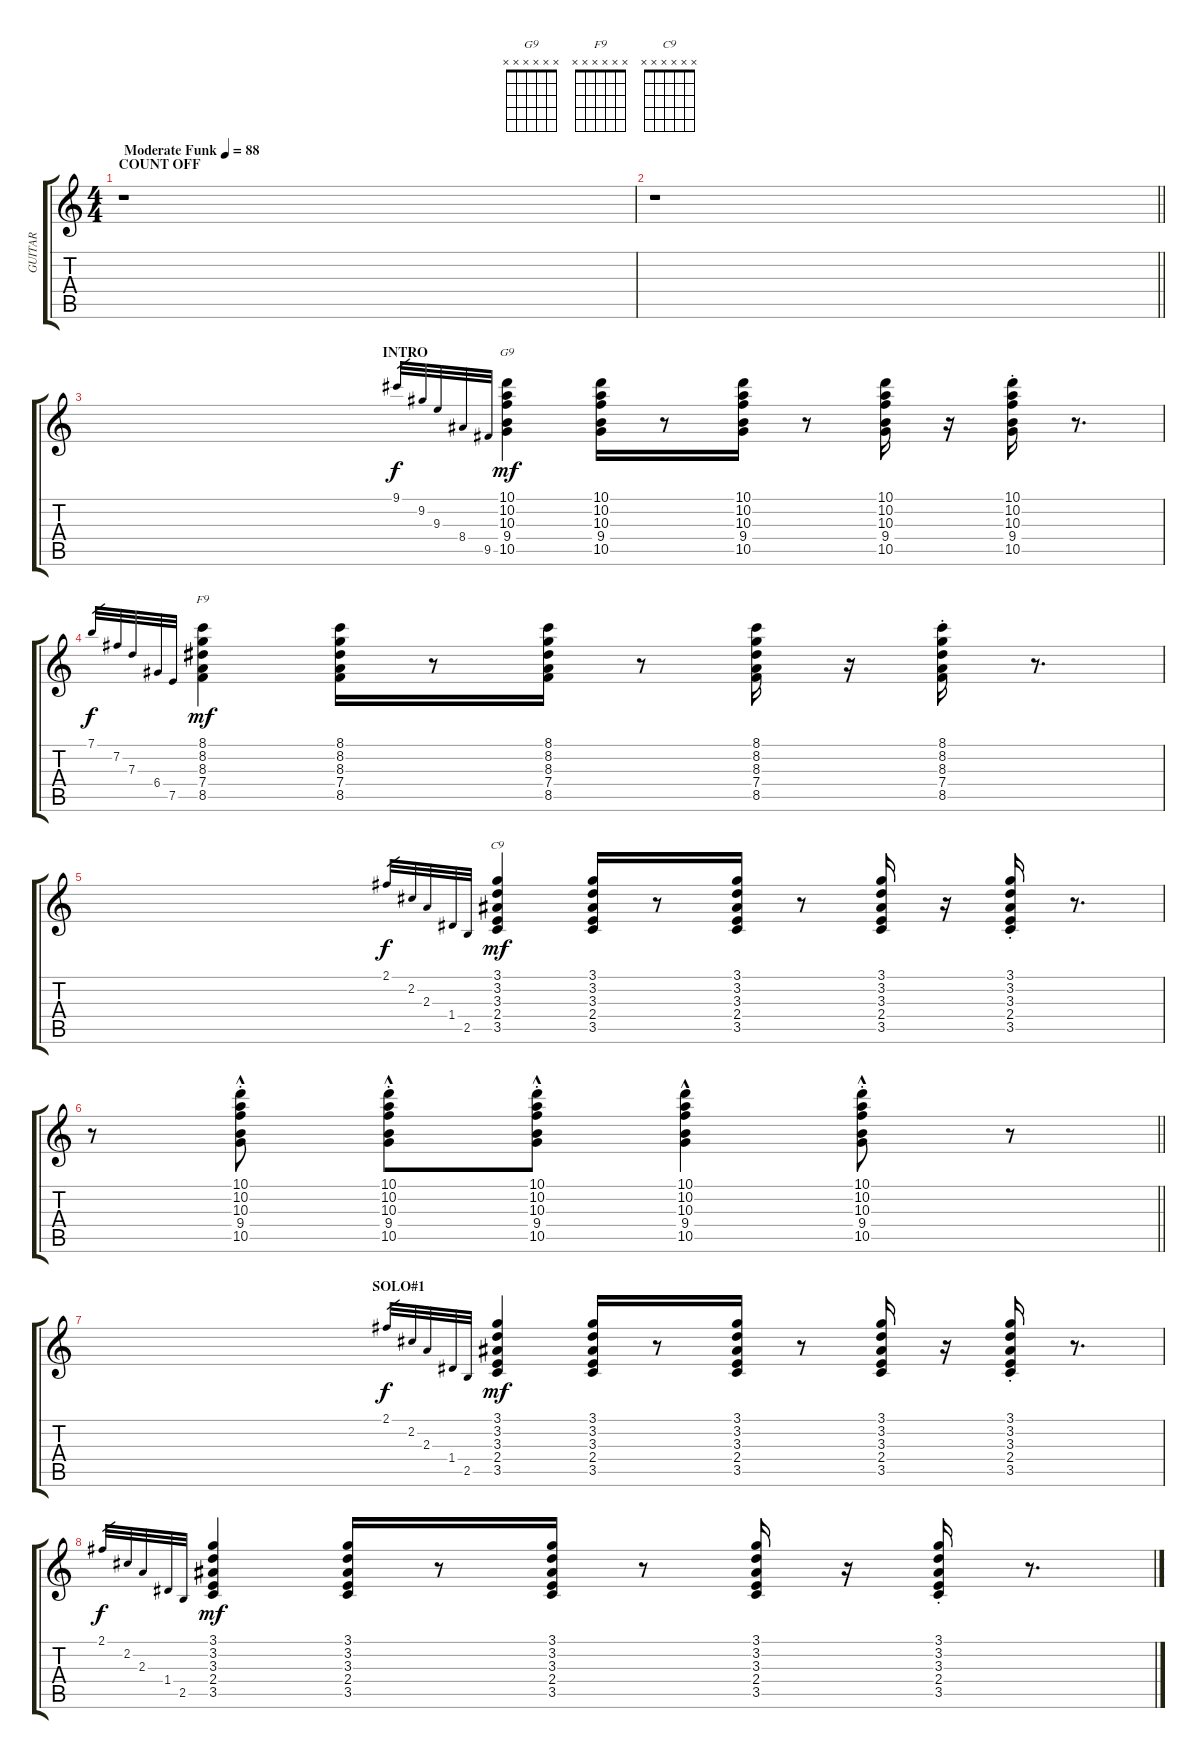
\track ("GUITAR" "GUITAR") {instrument electricguitarclean}
\staff {score tabs}
\tuning (E4 B3 G3 D3 A2 E2) {hide}
\chord ("G9" x x x x x x)
\chord ("F9" x x x x x x)
\chord ("C9" x x x x x x)
\ts (4 4)
\section ("" "COUNT OFF")
\tempo (88 "Moderate Funk")
\clef g2
\ks c
r.1{dy f instrument electricguitarclean} |
\barLineRight lightlight
r.1 |
\section ("" "INTRO")
9.1.32{gr} 9.2.32{gr} 9.3.32{gr} 8.4.32{gr} 9.5.32{gr} (10.1 10.2 10.3 9.4 10.5).4{ch "G9" dy mf} (10.1 10.2 10.3 9.4 10.5).16 r.8 (10.1 10.2 10.3 9.4 10.5).16 r.8 (10.1 10.2 10.3 9.4 10.5).16 r.16 (10.1{st} 10.2{st} 10.3{st} 9.4{st} 10.5{st}).16 r.8{d} |
7.1.32{gr dy f} 7.2.32{gr} 7.3.32{gr} 6.4.32{gr} 7.5.32{gr} (8.1 8.2 8.3 7.4 8.5).4{ch "F9" dy mf} (8.1 8.2 8.3 7.4 8.5).16 r.8 (8.1 8.2 8.3 7.4 8.5).16 r.8 (8.1 8.2 8.3 7.4 8.5).16 r.16 (8.1{st} 8.2{st} 8.3{st} 7.4{st} 8.5{st}).16 r.8{d} |
2.1.32{gr dy f} 2.2.32{gr} 2.3.32{gr} 1.4.32{gr} 2.5.32{gr} (3.1 3.2 3.3 2.4 3.5).4{ch "C9" dy mf} (3.1 3.2 3.3 2.4 3.5).16 r.8 (3.1 3.2 3.3 2.4 3.5).16 r.8 (3.1 3.2 3.3 2.4 3.5).16 r.16 (3.1{st} 3.2{st} 3.3{st} 2.4{st} 3.5{st}).16 r.8{d} |
\barLineRight lightlight
r.8 (10.1{hac st} 10.2{hac st} 10.3{hac st} 9.4{hac st} 10.5{hac st}).8 (10.1{hac st} 10.2{hac st} 10.3{hac st} 9.4{hac st} 10.5{hac st}).8 (10.1{hac st} 10.2{hac st} 10.3{hac st} 9.4{hac st} 10.5{hac st}).8 (10.1{hac} 10.2{hac} 10.3{hac} 9.4{hac} 10.5{hac}).4 (10.1{hac st} 10.2{hac st} 10.3{hac st} 9.4{hac st} 10.5{hac st}).8 r.8 |
\section ("" "SOLO#1")
2.1.32{gr dy f} 2.2.32{gr} 2.3.32{gr} 1.4.32{gr} 2.5.32{gr} (3.1 3.2 3.3 2.4 3.5).4{dy mf} (3.1 3.2 3.3 2.4 3.5).16 r.8 (3.1 3.2 3.3 2.4 3.5).16 r.8 (3.1 3.2 3.3 2.4 3.5).16 r.16 (3.1{st} 3.2{st} 3.3{st} 2.4{st} 3.5{st}).16 r.8{d} |
2.1.32{gr dy f} 2.2.32{gr} 2.3.32{gr} 1.4.32{gr} 2.5.32{gr} (3.1 3.2 3.3 2.4 3.5).4{dy mf} (3.1 3.2 3.3 2.4 3.5).16 r.8 (3.1 3.2 3.3 2.4 3.5).16 r.8 (3.1 3.2 3.3 2.4 3.5).16 r.16 (3.1{st} 3.2{st} 3.3{st} 2.4{st} 3.5{st}).16 r.8{d}
